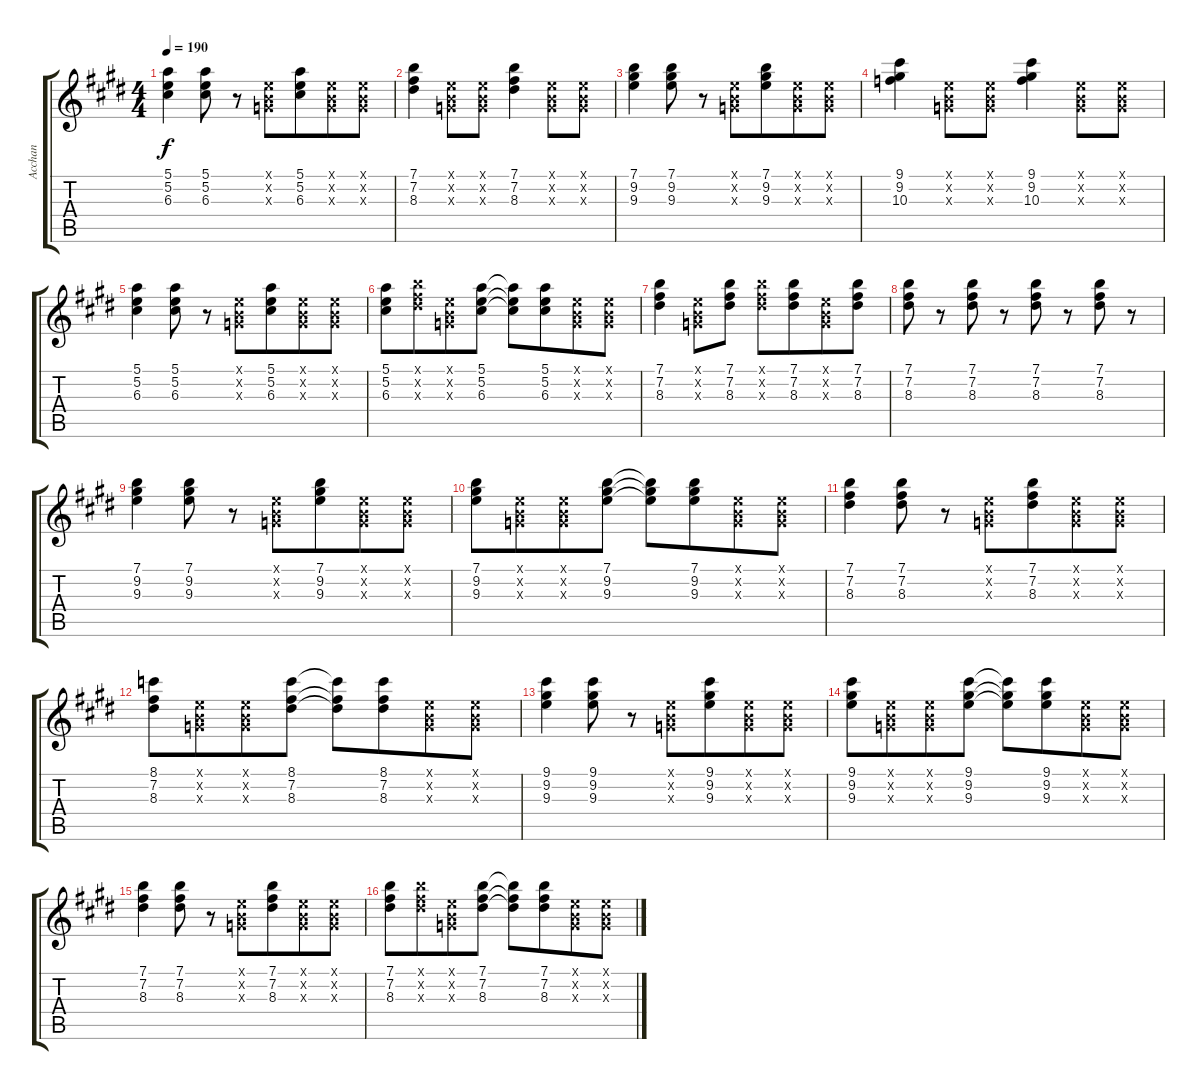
\track ("Acchan" "Acchan") {instrument distortionguitar}
\staff {score tabs}
\tuning (E4 B3 G3 D3 A2 E2) {hide}
\ts (4 4)
\tempo 190
\clef g2
\ks e
(5.1 5.2 6.3).4{dy f} (5.1 5.2 6.3).8 r.8 (0.1{x} 0.2{x} 0.3{x}).8 (5.1 5.2 6.3).8{beam merge} (0.1{x} 0.2{x} 0.3{x}).8 (0.1{x} 0.2{x} 0.3{x}).8 |
(7.1 7.2 8.3).4 (0.1{x} 0.2{x} 0.3{x}).8 (0.1{x} 0.2{x} 0.3{x}).8 (7.1 7.2 8.3).4 (0.1{x} 0.2{x} 0.3{x}).8 (0.1{x} 0.2{x} 0.3{x}).8 |
(7.1 9.2 9.3).4 (7.1 9.2 9.3).8 r.8 (0.1{x} 0.2{x} 0.3{x}).8 (7.1 9.2 9.3).8{beam merge} (0.1{x} 0.2{x} 0.3{x}).8 (0.1{x} 0.2{x} 0.3{x}).8 |
(9.1 9.2 10.3).4 (0.1{x} 0.2{x} 0.3{x}).8 (0.1{x} 0.2{x} 0.3{x}).8 (9.1 9.2 10.3).4 (0.1{x} 0.2{x} 0.3{x}).8 (0.1{x} 0.2{x} 0.3{x}).8 |
(5.1 5.2 6.3).4 (5.1 5.2 6.3).8 r.8 (0.1{x} 0.2{x} 0.3{x}).8 (5.1 5.2 6.3).8{beam merge} (0.1{x} 0.2{x} 0.3{x}).8 (0.1{x} 0.2{x} 0.3{x}).8 |
(5.1 5.2 6.3).8 (7.1{x} 7.2{x} 8.3{x}).8{beam merge} (0.1{x} 0.2{x} 0.3{x}).8 (5.1 5.2 6.3).8 (5.1{t} 5.2{t} 6.3{t}).8{beam merge} (5.1 5.2 6.3).8{beam merge} (0.1{x} 0.2{x} 0.3{x}).8 (0.1{x} 0.2{x} 0.3{x}).8 |
(7.1 7.2 8.3).4 (0.1{x} 0.2{x} 0.3{x}).8 (7.1 7.2 8.3).8 (7.1{x} 7.2{x} 8.3{x}).8 (7.1 7.2 8.3).8{beam merge} (0.1{x} 0.2{x} 0.3{x}).8 (7.1 7.2 8.3).8 |
(7.1 7.2 8.3).8 r.8 (7.1 7.2 8.3).8 r.8 (7.1 7.2 8.3).8 r.8 (7.1 7.2 8.3).8 r.8 |
(7.1 9.2 9.3).4 (7.1 9.2 9.3).8 r.8 (0.1{x} 0.2{x} 0.3{x}).8 (7.1 9.2 9.3).8{beam merge} (0.1{x} 0.2{x} 0.3{x}).8 (0.1{x} 0.2{x} 0.3{x}).8 |
(7.1 9.2 9.3).8 (0.1{x} 0.2{x} 0.3{x}).8{beam merge} (0.1{x} 0.2{x} 0.3{x}).8 (7.1 9.2 9.3).8 (7.1{t} 9.2{t} 9.3{t}).8 (7.1 9.2 9.3).8{beam merge} (0.1{x} 0.2{x} 0.3{x}).8 (0.1{x} 0.2{x} 0.3{x}).8 |
(7.1 7.2 8.3).4 (7.1 7.2 8.3).8 r.8 (0.1{x} 0.2{x} 0.3{x}).8 (7.1 7.2 8.3).8{beam merge} (0.1{x} 0.2{x} 0.3{x}).8 (0.1{x} 0.2{x} 0.3{x}).8 |
(8.1 7.2 8.3).8 (0.1{x} 0.2{x} 0.3{x}).8{beam merge} (0.1{x} 0.2{x} 0.3{x}).8 (8.1 7.2 8.3).8 (8.1{t} 7.2{t} 8.3{t}).8 (8.1 7.2 8.3).8{beam merge} (0.1{x} 0.2{x} 0.3{x}).8 (0.1{x} 0.2{x} 0.3{x}).8 |
(9.1 9.2 9.3).4 (9.1 9.2 9.3).8 r.8 (0.1{x} 0.2{x} 0.3{x}).8 (9.1 9.2 9.3).8{beam merge} (0.1{x} 0.2{x} 0.3{x}).8 (0.1{x} 0.2{x} 0.3{x}).8 |
(9.1 9.2 9.3).8 (0.1{x} 0.2{x} 0.3{x}).8{beam merge} (0.1{x} 0.2{x} 0.3{x}).8 (9.1 9.2 9.3).8 (9.1{t} 9.2{t} 9.3{t}).8 (9.1 9.2 9.3).8{beam merge} (0.1{x} 0.2{x} 0.3{x}).8 (0.1{x} 0.2{x} 0.3{x}).8 |
(7.1 7.2 8.3).4 (7.1 7.2 8.3).8 r.8 (0.1{x} 0.2{x} 0.3{x}).8 (7.1 7.2 8.3).8{beam merge} (0.1{x} 0.2{x} 0.3{x}).8 (0.1{x} 0.2{x} 0.3{x}).8 |
(7.1 7.2 8.3).8 (7.1{x} 7.2{x} 8.3{x}).8{beam merge} (0.1{x} 0.2{x} 0.3{x}).8 (7.1 7.2 8.3).8 (7.1{t} 7.2{t} 8.3{t}).8{beam merge} (7.1 7.2 8.3).8{beam merge} (0.1{x} 0.2{x} 0.3{x}).8 (0.1{x} 0.2{x} 0.3{x}).8
